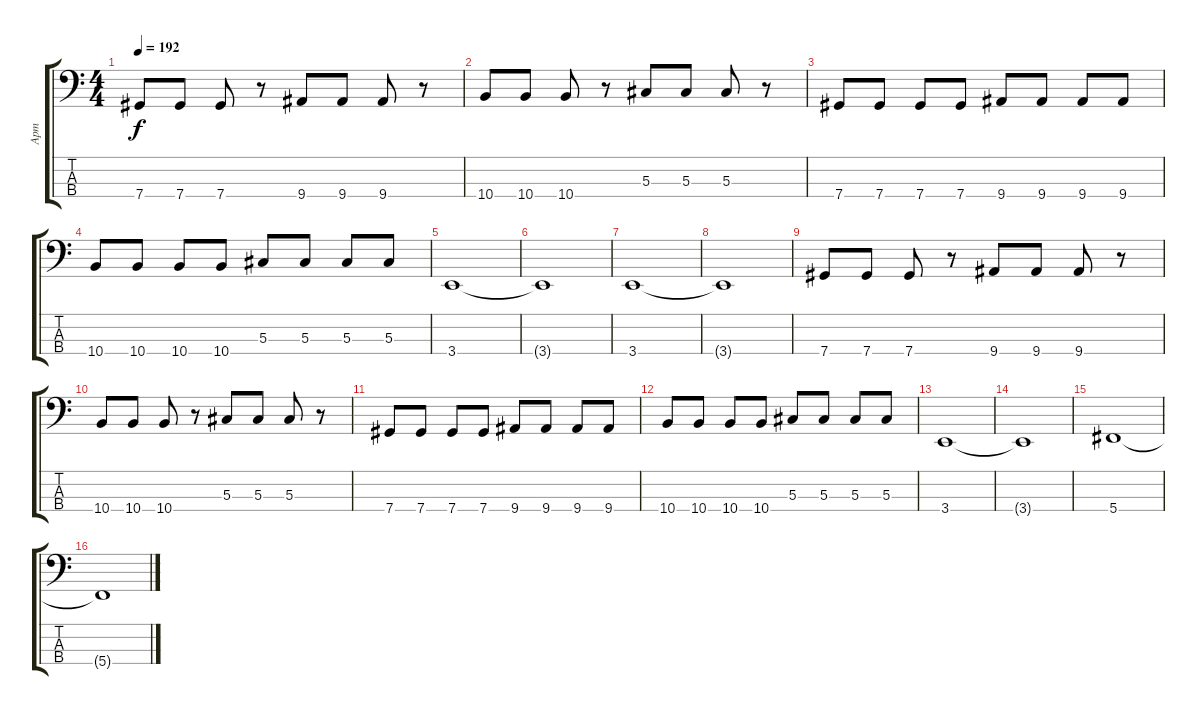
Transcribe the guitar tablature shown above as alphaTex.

\track ("Aрт" "Aрт") {instrument electricbasspick}
\staff {score tabs}
\tuning (Gb2 Db2 Ab1 Db1) {hide}
\ts (4 4)
\tempo 192
\clef f4
\ks c
7.4.8{dy f} 7.4.8 7.4.8 r.8 9.4.8 9.4.8 9.4.8 r.8 |
10.4.8 10.4.8 10.4.8 r.8 5.3.8 5.3.8 5.3.8 r.8 |
7.4.8 7.4.8 7.4.8 7.4.8 9.4.8 9.4.8 9.4.8 9.4.8 |
10.4.8 10.4.8 10.4.8 10.4.8 5.3.8 5.3.8 5.3.8 5.3.8 |
3.4.1 |
3.4{t}.1 |
3.4.1 |
3.4{t}.1 |
7.4.8 7.4.8 7.4.8 r.8 9.4.8 9.4.8 9.4.8 r.8 |
10.4.8 10.4.8 10.4.8 r.8 5.3.8 5.3.8 5.3.8 r.8 |
7.4.8 7.4.8 7.4.8 7.4.8 9.4.8 9.4.8 9.4.8 9.4.8 |
10.4.8 10.4.8 10.4.8 10.4.8 5.3.8 5.3.8 5.3.8 5.3.8 |
3.4.1 |
3.4{t}.1 |
5.4.1 |
5.4{t}.1
